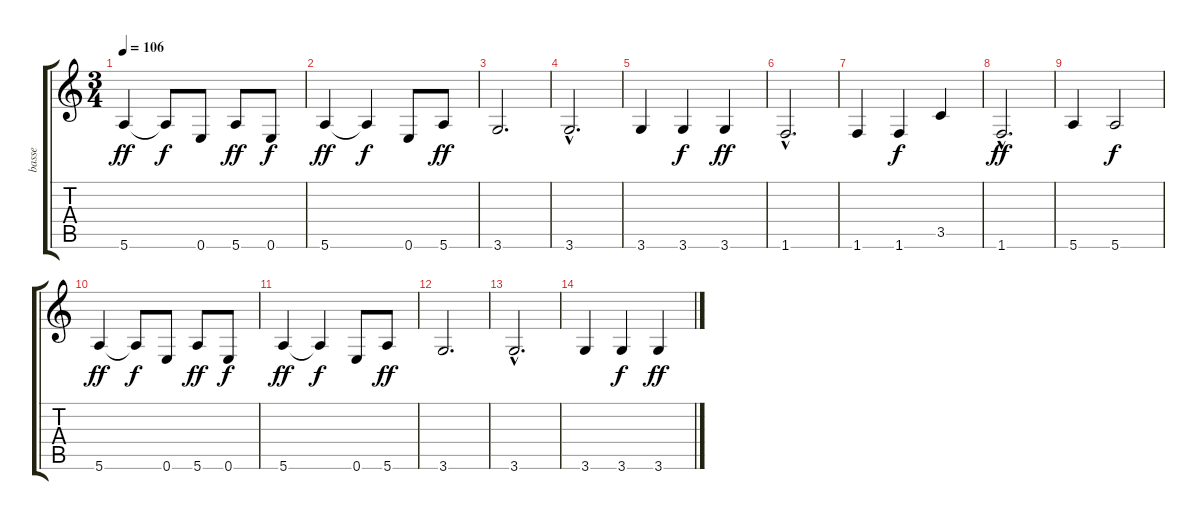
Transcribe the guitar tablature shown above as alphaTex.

\track ("basse" "basse") {instrument acousticbass}
\staff {score tabs}
\tuning (E4 B3 G3 D3 A2 E2) {hide}
\ts (3 4)
\tempo 106
\clef g2
\ks c
5.6.4{dy ff} 5.6{t}.8{dy f} 0.6.8 5.6.8{dy ff} 0.6.8{dy f} |
5.6.4{dy ff} 5.6{t}.4{dy f} 0.6.8 5.6.8{dy ff} |
3.6.2{d} |
3.6{hac}.2{d} |
3.6.4 3.6.4{dy f} 3.6.4{dy ff} |
1.6{hac}.2{d} |
1.6.4 1.6.4{dy f} 3.5.4 |
1.6{hac}.2{d dy ff} |
5.6.4 5.6.2{dy f} |
5.6.4{dy ff} 5.6{t}.8{dy f} 0.6.8 5.6.8{dy ff} 0.6.8{dy f} |
5.6.4{dy ff} 5.6{t}.4{dy f} 0.6.8 5.6.8{dy ff} |
3.6.2{d} |
3.6{hac}.2{d} |
3.6.4 3.6.4{dy f} 3.6.4{dy ff}
